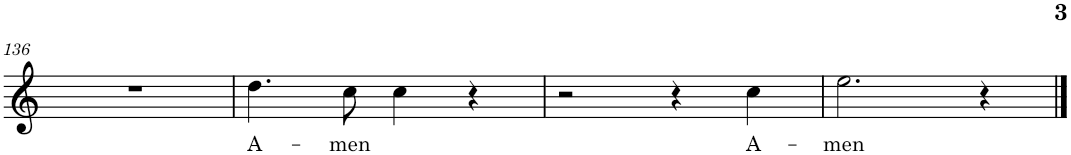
**kern	**text
*part1	*part1
*staff1	*staff1
*I"Soprano	*
*I'Sop.	*
!!LO:PB:g=z
*clefG2	*
*k[]	*
*M4/4	*
=136	=136
1r	.
=137	=137
!	!LO:LY:b
4.dd\	A-
!	!LO:LY:b
8cc\	-men
4cc\	.
4r	.
=138	=138
2r	.
4r	.
!	!LO:LY:b
4cc\	A-
=139	=139
!	!LO:LY:b
2.ee\	-men
4r	.
==	==
*-	*-
